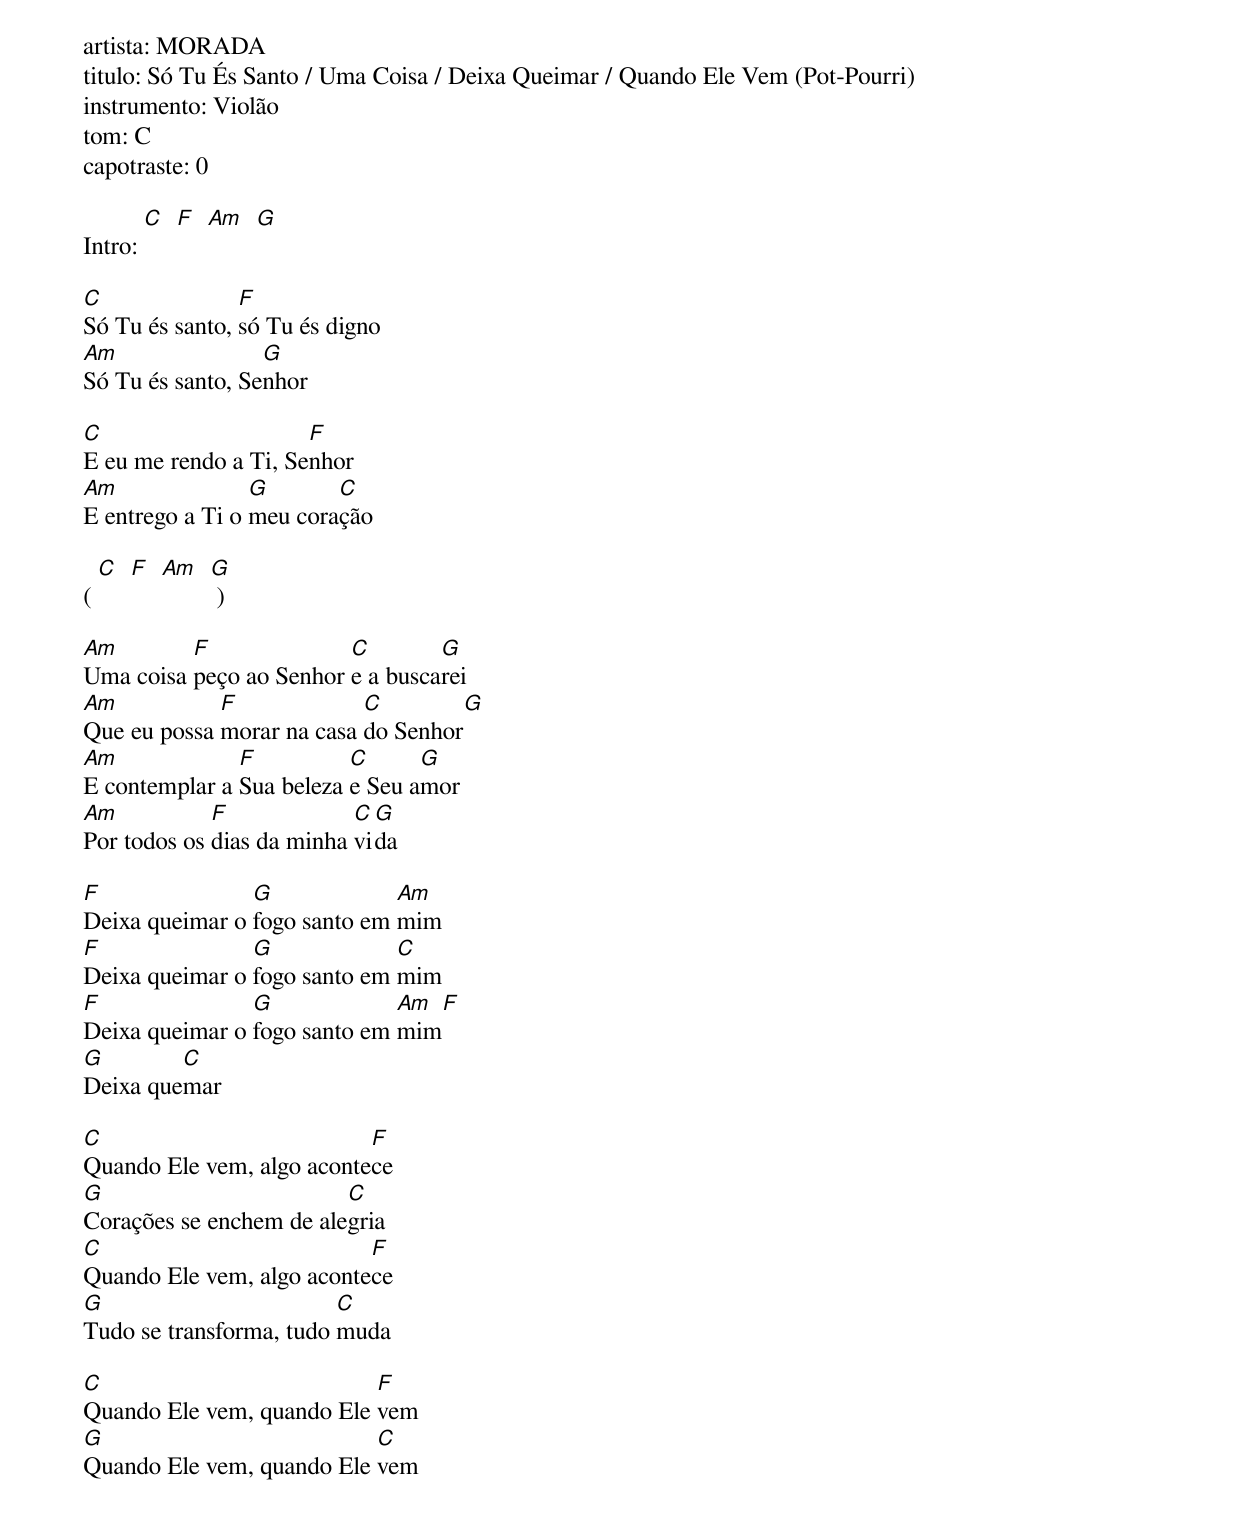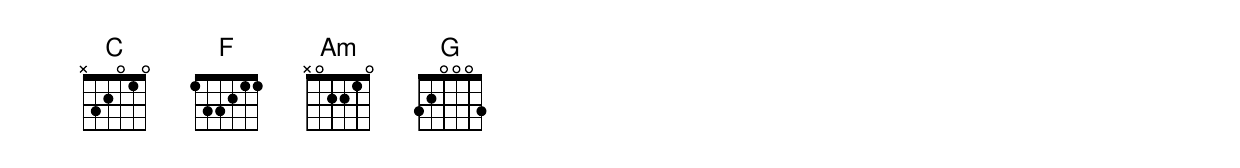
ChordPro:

artista: MORADA
titulo: Só Tu És Santo / Uma Coisa / Deixa Queimar / Quando Ele Vem (Pot-Pourri)
instrumento: Violão
tom: C
capotraste: 0

Intro: [C]  [F]  [Am]  [G]

[C]Só Tu és santo, [F]só Tu és digno
[Am]Só Tu és santo, Se[G]nhor

[C]E eu me rendo a Ti, Se[F]nhor
[Am]E entrego a Ti o [G]meu cora[C]ção

( [C]  [F]  [Am]  [G] )

[Am]Uma coisa [F]peço ao Senhor [C]e a busca[G]rei
[Am]Que eu possa [F]morar na casa [C]do Senhor[G]
[Am]E contemplar a [F]Sua beleza [C]e Seu a[G]mor
[Am]Por todos os [F]dias da minha [C]vi[G]da

[F]Deixa queimar o [G]fogo santo em [Am]mim
[F]Deixa queimar o [G]fogo santo em [C]mim
[F]Deixa queimar o [G]fogo santo em [Am]mim[F]
[G]Deixa que[C]mar

[C]Quando Ele vem, algo aconte[F]ce
[G]Corações se enchem de ale[C]gria
[C]Quando Ele vem, algo aconte[F]ce
[G]Tudo se transforma, tudo [C]muda

[C]Quando Ele vem, quando Ele [F]vem
[G]Quando Ele vem, quando Ele [C]vem
